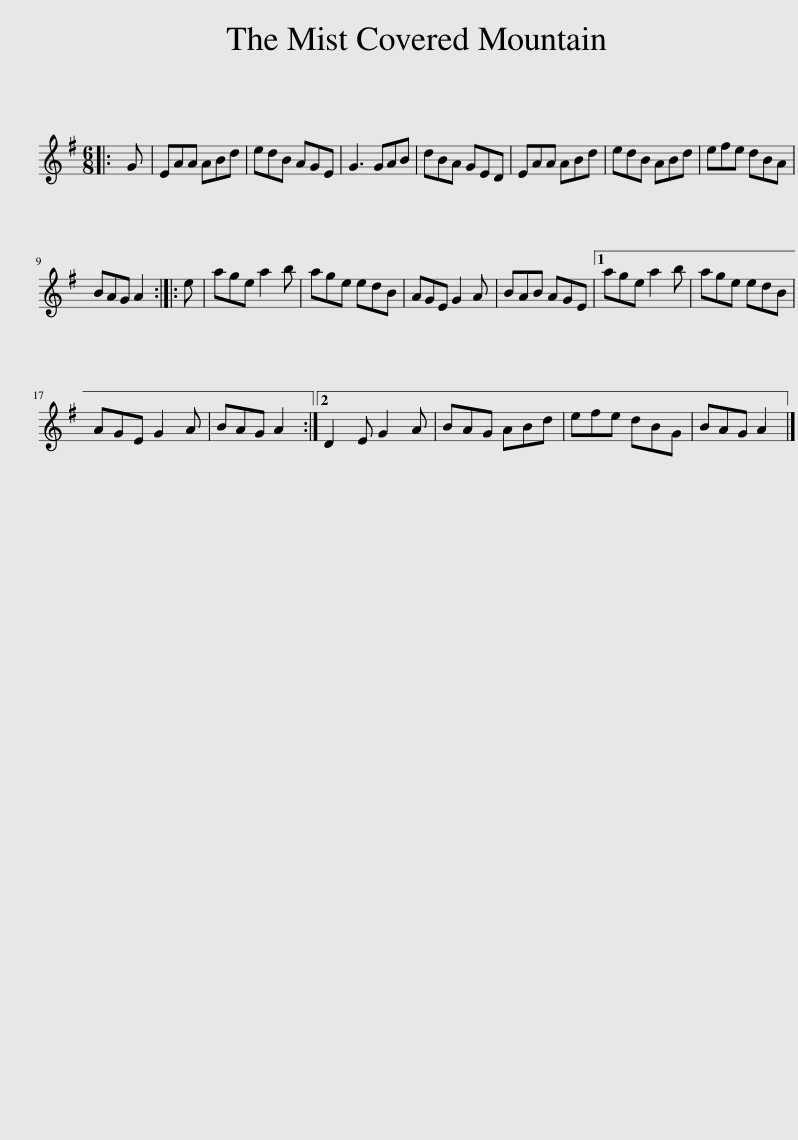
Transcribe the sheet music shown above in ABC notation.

X:1
L:1/8
M:6/8
I:linebreak $
K:G
V:1 treble
V:1
|: G | EAA ABd | edB AGE | G3 GAB | dBA GED | %5
 EAA ABd | edB ABd | efe dBA |$ BAG A2 :: e | %10
 age a2 b | age edB | AGE G2 A | BAB AGE |1 age a2 b | %15
 age edB |$ AGE G2 A | BAG A2 :|2 D2 E G2 A | BAG ABd | %20
 efe dBG | BAG A2 |] %22
